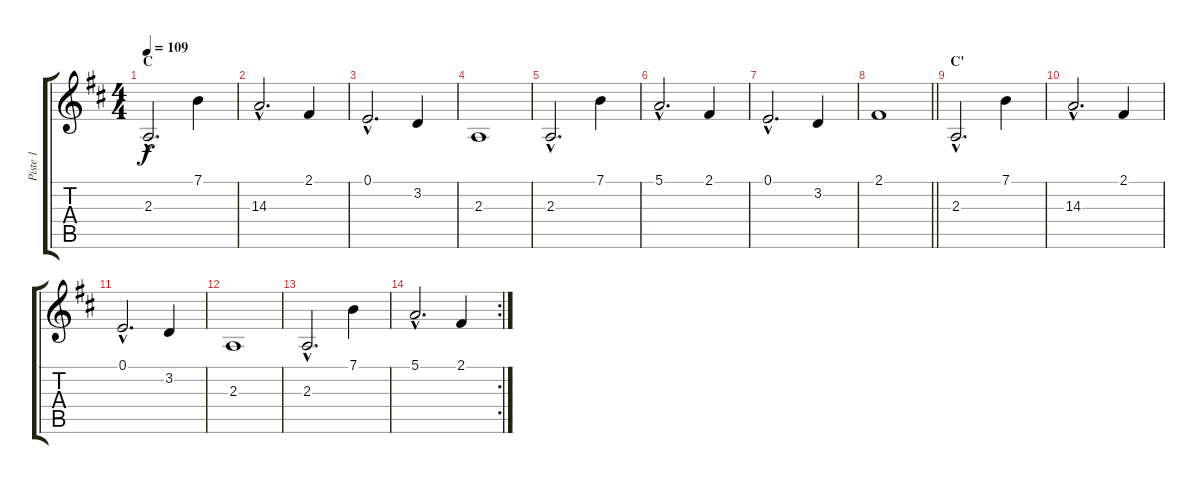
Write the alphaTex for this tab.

\track ("Piste 1" "Piste 1") {instrument brightacousticpiano}
\staff {score tabs}
\tuning (E4 B3 G3 D3 A2 E2) {hide}
\ts (4 4)
\section ("" "C")
\tempo 109
\clef g2
\ks d
2.3{hac}.2{d dy f} 7.1.4 |
14.3{hac}.2{d} 2.1.4 |
0.1{hac}.2{d} 3.2.4 |
2.3.1 |
2.3{hac}.2{d} 7.1.4 |
5.1{hac}.2{d} 2.1.4 |
0.1{hac}.2{d} 3.2.4 |
\barLineRight lightlight
2.1.1 |
\section ("" "C'")
2.3{hac}.2{d} 7.1.4 |
14.3{hac}.2{d} 2.1.4 |
0.1{hac}.2{d} 3.2.4 |
2.3.1 |
2.3{hac}.2{d} 7.1.4 |
\rc 2
5.1{hac}.2{d} 2.1.4
